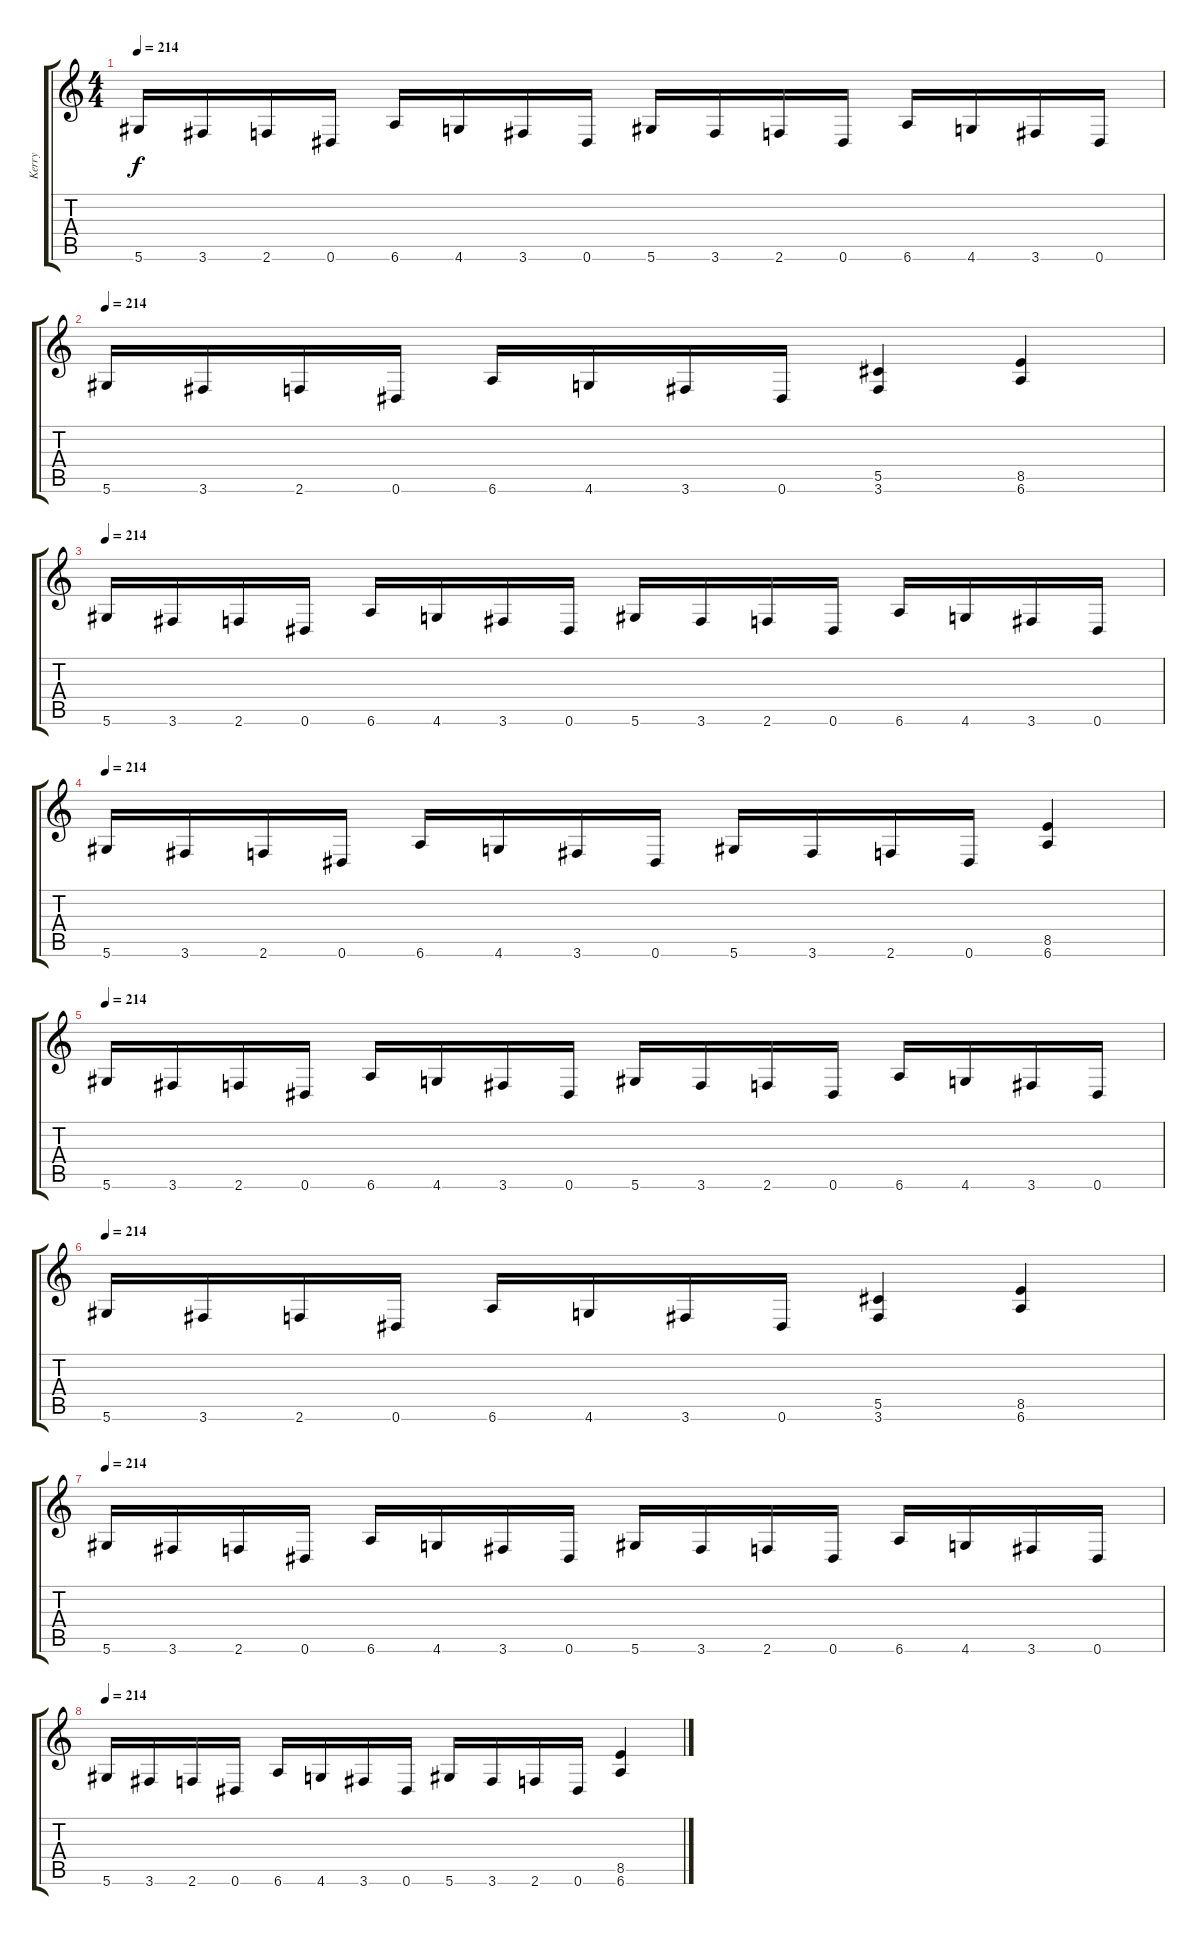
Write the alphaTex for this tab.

\track ("Kerry" "Kerry") {instrument distortionguitar}
\staff {score tabs}
\tuning (Eb4 Bb3 Gb3 Db3 Ab2 Eb2) {hide}
\ts (4 4)
\tempo 214
\clef g2
\ks c
5.6.16{dy f} 3.6.16 2.6.16 0.6.16 6.6.16 4.6.16 3.6.16 0.6.16 5.6.16 3.6.16 2.6.16 0.6.16 6.6.16 4.6.16 3.6.16 0.6.16 |
\tempo 214
5.6.16 3.6.16 2.6.16 0.6.16 6.6.16 4.6.16 3.6.16 0.6.16 (5.5 3.6).4 (8.5 6.6).4 |
\tempo 214
5.6.16 3.6.16 2.6.16 0.6.16 6.6.16 4.6.16 3.6.16 0.6.16 5.6.16 3.6.16 2.6.16 0.6.16 6.6.16 4.6.16 3.6.16 0.6.16 |
\tempo 214
5.6.16 3.6.16 2.6.16 0.6.16 6.6.16 4.6.16 3.6.16 0.6.16 5.6.16 3.6.16 2.6.16 0.6.16 (8.5 6.6).4 |
\tempo 214
5.6.16 3.6.16 2.6.16 0.6.16 6.6.16 4.6.16 3.6.16 0.6.16 5.6.16 3.6.16 2.6.16 0.6.16 6.6.16 4.6.16 3.6.16 0.6.16 |
\tempo 214
5.6.16 3.6.16 2.6.16 0.6.16 6.6.16 4.6.16 3.6.16 0.6.16 (5.5 3.6).4 (8.5 6.6).4 |
\tempo 214
5.6.16 3.6.16 2.6.16 0.6.16 6.6.16 4.6.16 3.6.16 0.6.16 5.6.16 3.6.16 2.6.16 0.6.16 6.6.16 4.6.16 3.6.16 0.6.16 |
\tempo 214
5.6.16 3.6.16 2.6.16 0.6.16 6.6.16 4.6.16 3.6.16 0.6.16 5.6.16 3.6.16 2.6.16 0.6.16 (8.5 6.6).4
